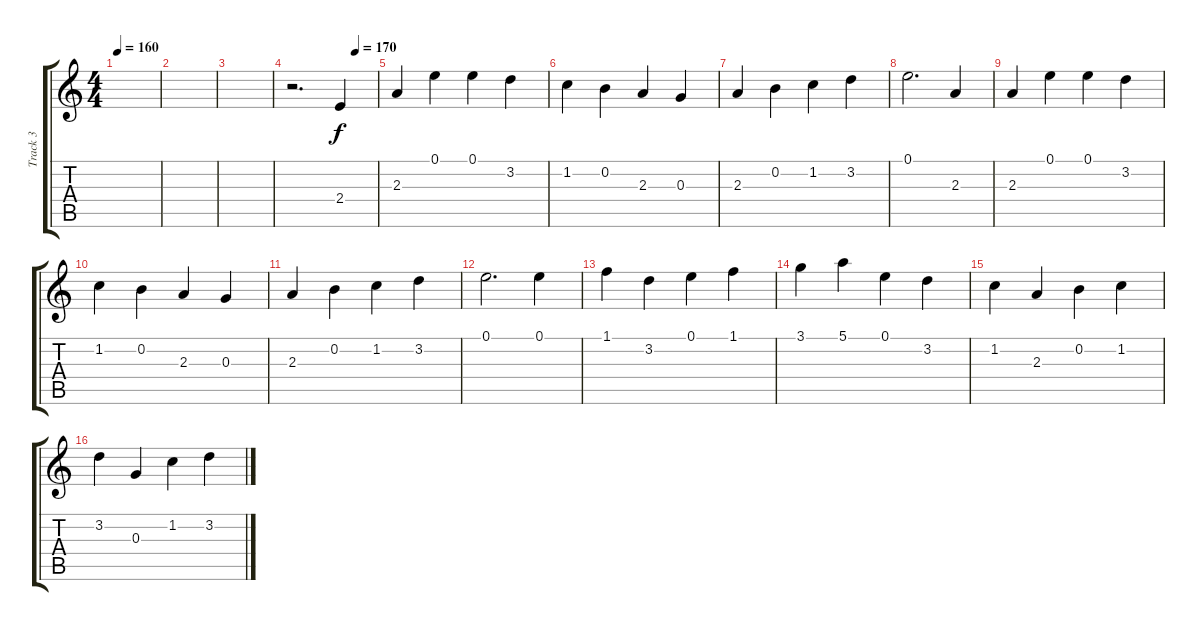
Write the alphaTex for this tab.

\track ("Track 3" "Track 3") {instrument distortionguitar}
\staff {score tabs}
\tuning (E4 B3 G3 D3 A2 E2) {hide}
\ts (4 4)
\tempo 160
\clef g2
\ks c
|
|
|
\tempo (170 0.75)
r.2{d} 2.4.4 |
2.3.4 0.1.4 0.1.4 3.2.4 |
1.2.4 0.2.4 2.3.4 0.3.4 |
2.3.4 0.2.4 1.2.4 3.2.4 |
0.1.2{d} 2.3.4 |
2.3.4 0.1.4 0.1.4 3.2.4 |
1.2.4 0.2.4 2.3.4 0.3.4 |
2.3.4 0.2.4 1.2.4 3.2.4 |
0.1.2{d} 0.1.4 |
1.1.4 3.2.4 0.1.4 1.1.4 |
3.1.4 5.1.4 0.1.4 3.2.4 |
1.2.4 2.3.4 0.2.4 1.2.4 |
3.2.4 0.3.4 1.2.4 3.2.4
